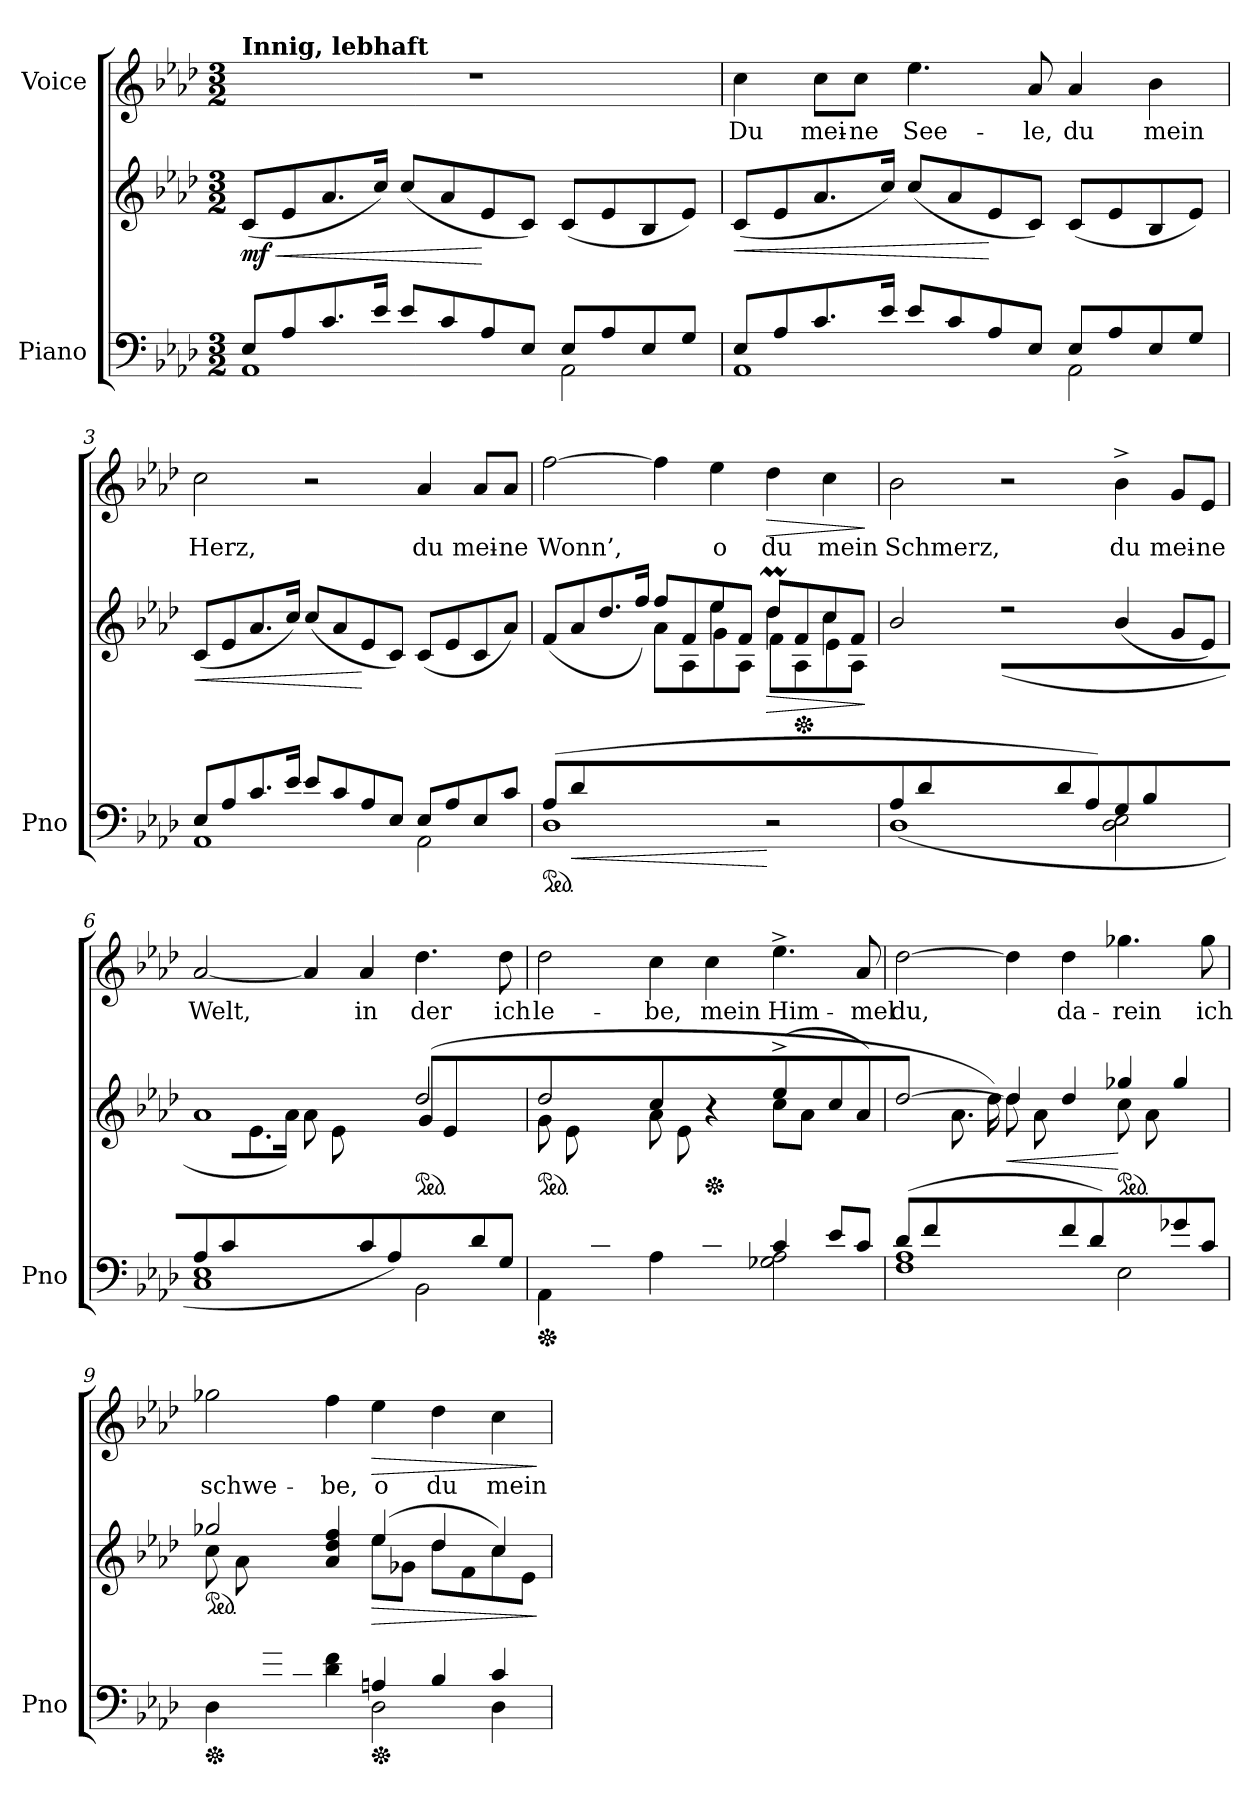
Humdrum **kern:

**kern	**kern	**dynam	**kern	**text	**dynam
*part2	*part2	*part2	*part1	*part1	*part1
*staff3	*staff2	*staff2/3	*staff1	*staff1	*staff1
*I"Piano	*	*	*I"Voice	*	*
*I'Pno	*	*	*	*	*
*clefF4	*clefG2	*	*clefG2	*	*
*k[b-e-a-d-]	*k[b-e-a-d-]	*	*k[b-e-a-d-]	*	*
*M3/2	*M3/2	*	*M3/2	*	*
=1	=1	=1	=1	=1	=1
*^	*	*	*	*	*
!	!	!	!	!LO:TX:a:B:t=Innig, lebhaft	!	!
!	!	!	!LO:HP:b	!	!	!
!	!	!	!LO:DY:n=1:b	!	!	!
8E-/L	1AA-	(8c/L	< mf	1.r	.	.
8A-/	.	8e-/	.	.	.	.
8.c/	.	8.a-/	.	.	.	.
16e-/Jk	.	16cc/Jk)	.	.	.	.
8e-/L	.	(8cc/L	.	.	.	.
8c/	.	8a-/	.	.	.	.
8A-/	.	8e-/	[	.	.	.
8E-/J	.	8c/J)	.	.	.	.
8E-/L	2AA-\	(8c/L	.	.	.	.
8A-/	.	8e-/	.	.	.	.
8E-/	.	8B-/	.	.	.	.
8G/J	.	8e-/J)	.	.	.	.
=2	=2	=2	=2	=2	=2	=2
!	!	!	!LO:HP:b	!	!	!
8E-/L	1AA-	(8c/L	<	4cc\	Du	.
8A-/	.	8e-/	.	.	.	.
8.c/	.	8.a-/	.	8cc\L	mei-	.
.	.	.	.	8cc\J	-ne	.
16e-/Jk	.	16cc/Jk)	.	.	.	.
8e-/L	.	(8cc/L	.	4.ee-\	See-	.
8c/	.	8a-/	.	.	.	.
8A-/	.	8e-/	[	.	.	.
8E-/J	.	8c/J)	.	8a-/	-le,	.
8E-/L	2AA-\	(8c/L	.	4a-/	du	.
8A-/	.	8e-/	.	.	.	.
8E-/	.	8B-/	.	4b-\	mein	.
8G/J	.	8e-/J)	.	.	.	.
=3	=3	=3	=3	=3	=3	=3
!	!	!	!LO:HP:b	!	!	!
8E-/L	1AA-	(8c/L	<	2cc\	Herz,	.
8A-/	.	8e-/	.	.	.	.
8.c/	.	8.a-/	.	.	.	.
16e-/Jk	.	16cc/Jk)	.	.	.	.
8e-/L	.	(8cc/L	.	2r	.	.
8c/	.	8a-/	.	.	.	.
8A-/	.	8e-/	[	.	.	.
8E-/J	.	8c/J)	.	.	.	.
8E-/L	2AA-\	(8c/L	.	4a-/	du	.
8A-/	.	8e-/	.	.	.	.
8E-/	.	8c/	.	8a-/L	mei-	.
8c/J	.	8a-/J)	.	8a-/J	-ne	.
=4	=4	=4	=4	=4	=4	=4
*ped	*	*	*	*	*	*
*	*	*^	*	*	*	*
*	*	*	*^	*	*	*	*
(<8A-/L	1D-	(>8f/L	2.ryy	4ryy	.	[2ff\	Wonn’,	.
!	!	!	!	!	!LO:HP:b=2	!	!	!
8d-/	.	8a-/	.	.	<	.	.	.
1ryy	.	8.dd-/	.	8.f\	.	.	.	.
.	.	16ff/Jk)	.	16a-\Jk)	.	.	.	.
.	.	8ff/L	.	8a-\L	.	4ff\]	.	.
.	.	8f/	.	8A-\	.	.	.	.
.	.	8ee-/	4ee-\	8g\	.	4ee-\	o	.
.	.	8f/J	.	8A-\J	.	.	.	.
!	!	!	!	!	!LO:HP:n=1:b	!	!	!LO:HP:b
.	2r	8dd-M/L	4dd-\	8f\L	[ >	4dd-\	du	>
*	*	*Xped	*	*	*	*	*	*
.	.	8f/	.	8A-\	.	.	.	.
4ryy	.	8cc/	4cc\	8e-\	.	4cc\	mein	.
.	.	8f/J	.	8A-\J	.	.	.	.
*v	*v	*	*	*	*	*	*	*
*	*v	*v	*v	*	*	*	*
.	.	]	.	.	]
=5	=5	=5	=5	=5	=5
*^	*^	*	*	*	*
8A-/L	(<1D-	2b-/	4ryy	.	2b-\	Schmerz,	.
8d-/	.	.	.	.	.	.	.
2ryy	.	.	8.f-X\	.	.	.	.
.	.	.	(16a-\Jk	.	.	.	.
.	.	2r	(<8a-\L	.	2r	.	.
.	.	.	8f-\	.	.	.	.
8d-/	.	.	2.ryy	.	.	.	.
8A-/J)	.	.	.	.	.	.	.
8G/L	2D-\ 2E-\	(<4b-/	.	.	4b-^\	du	.
8B-/J	.	.	.	.	.	.	.
4ryy	.	8g/L	.	.	8g/L	mei-	.
.	.	8e-/J)	.	.	8e-/J	-ne	.
=6	=6	=6	=6	=6	=6	=6	=6
8A-/L	1C 1E-	1a-	4ryy	.	[2a-/	Welt,	.
8c/	.	.	.	.	.	.	.
2ryy	.	.	8.e-\	.	.	.	.
.	.	.	16a-\Jk)	.	.	.	.
.	.	.	(<8a-\L	.	4a-/]	.	.
.	.	.	8e-\	.	.	.	.
8c/	.	.	4ryy	.	4a-/	in	.
8A-/J)	.	.	.	.	.	.	.
*	*	*ped	*	*	*	*	*
4ryy	2BB-\	2dd-/	(<8g\L	.	4.dd-\	der	.
.	.	.	8e-\	.	.	.	.
8d-/	.	.	4ryy	.	.	.	.
8G/J)	.	.	.	.	8dd-\	ich	.
*	*	*v	*v	*	*	*	*
=7	=7	=7	=7	=7	=7	=7
*Xped	*	*	*	*	*	*
*	*	*^	*	*	*	*
*	*	*	*^	*	*	*	*
*	*	*ped	*	*	*	*	*	*
4ryy	4AA-\	2dd-/	1ryy	(<8g\L	.	2dd-\	le-	.
.	.	.	.	8e-\	.	.	.	.
8d-/	4ryy	.	.	4ryy	.	.	.	.
8G/J)	.	.	.	.	.	.	.	.
4ryy	4A-\	4cc/	.	(<8a-\L	.	4cc\	-be,	.
.	.	.	.	8e-\	.	.	.	.
*	*	*Xped	*	*	*	*	*	*
8c/	4ryy	4r	.	2.ryy	.	4cc\	mein	.
8A-/J)	.	.	.	.	.	.	.	.
4c/	2G-X\ 2A-\	(4ee-^/	8cc\L	.	.	4.ee-^\	Him-	.
.	.	.	8a-\J	.	.	.	.	.
8e-/L	.	8cc/L	4ryy	.	.	.	.	.
8c/J	.	8a-/J)	.	.	.	8a-/	-mel	.
*	*	*	*v	*v	*	*	*	*
=8	=8	=8	=8	=8	=8	=8	=8
(<8d-/L	1F 1A-	[>2dd-/	4ryy	.	[2dd-\	du,	.
8f/	.	.	.	.	.	.	.
2ryy	.	.	8.a-\	.	.	.	.
.	.	.	16dd-\Jk)	.	.	.	.
!	!	!	!	!LO:HP:b	!	!	!
.	.	4dd-/]	(<8dd-\L	<	4dd-\]	.	.
.	.	.	8a-\	.	.	.	.
8f/	.	4dd-/	4ryy	.	4dd-\	da-	.
8d-/J)	.	.	.	.	.	.	.
*	*	*ped	*	*	*	*	*
4ryy	2E-\	4gg-X/	(<8cc\L	[	4.gg-X\	-rein	.
.	.	.	8a-\	.	.	.	.
8g-X/	.	4gg-/	4ryy	.	.	.	.
8c/J)	.	.	.	.	8gg-\	ich	.
*	*	*v	*v	*	*	*	*
=9	=9	=9	=9	=9	=9	=9
*Xped	*	*	*	*	*	*
*	*	*^	*	*	*	*
*	*	*	*^	*	*	*	*
*	*	*ped	*	*	*	*	*	*
4ryy	4D-\	2gg-X/	2.ryy	(<8cc\L	.	2gg-X\	schwe-	.
.	.	.	.	8a-\	.	.	.	.
8g-X/	2ryy	.	.	1ryy	.	.	.	.
8c/J)	.	.	.	.	.	.	.	.
4d-\ 4f\	.	4a-/ 4dd-/ 4ff/	.	.	.	4ff\	-be,	.
*Xped	*	*	*	*	*	*	*	*
!	!	!	!	!	!LO:HP:b	!	!	!LO:HP:b
4An/	2D-\	(4ee-/	8ee-\L	.	>	4ee-\	o	>
.	.	.	8g-X\J	.	.	.	.	.
4B-/	.	4dd-/	8dd-\L	.	.	4dd-\	du	.
.	.	.	8f\	.	.	.	.	.
4c/	4D-\	4cc/)	8cc\	4ryy	.	4cc\	mein	.
.	.	.	8e-\J	.	.	.	.	.
*v	*v	*	*	*	*	*	*	*
*	*v	*v	*v	*	*	*	*
.	.	]	.	.	]
=	=	=	=	=	=
*-	*-	*-	*-	*-	*-
